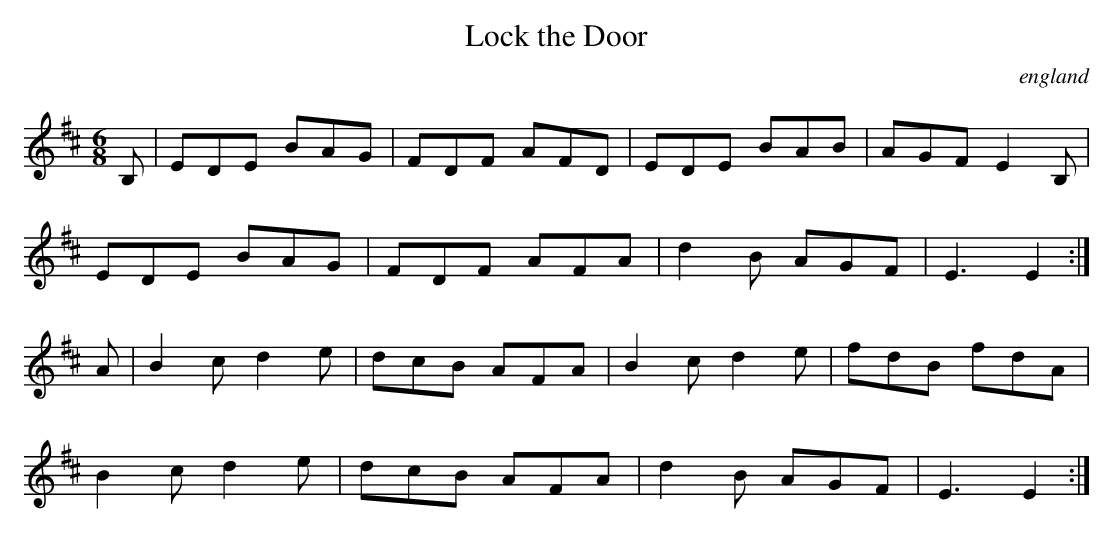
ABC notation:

X:1
T:Lock the Door
O:england
M:6/8
L:1/8
K:E Dorian
B,|EDE BAG|FDF AFD|EDE BAB|AGF E2B,|
EDE BAG|FDF AFA|d2B AGF|E3 E2:|
A|B2c d2e|dcB AFA|B2c d2e|fdB fdA|
B2c d2e|dcB AFA|d2B AGF|E3 E2:|
